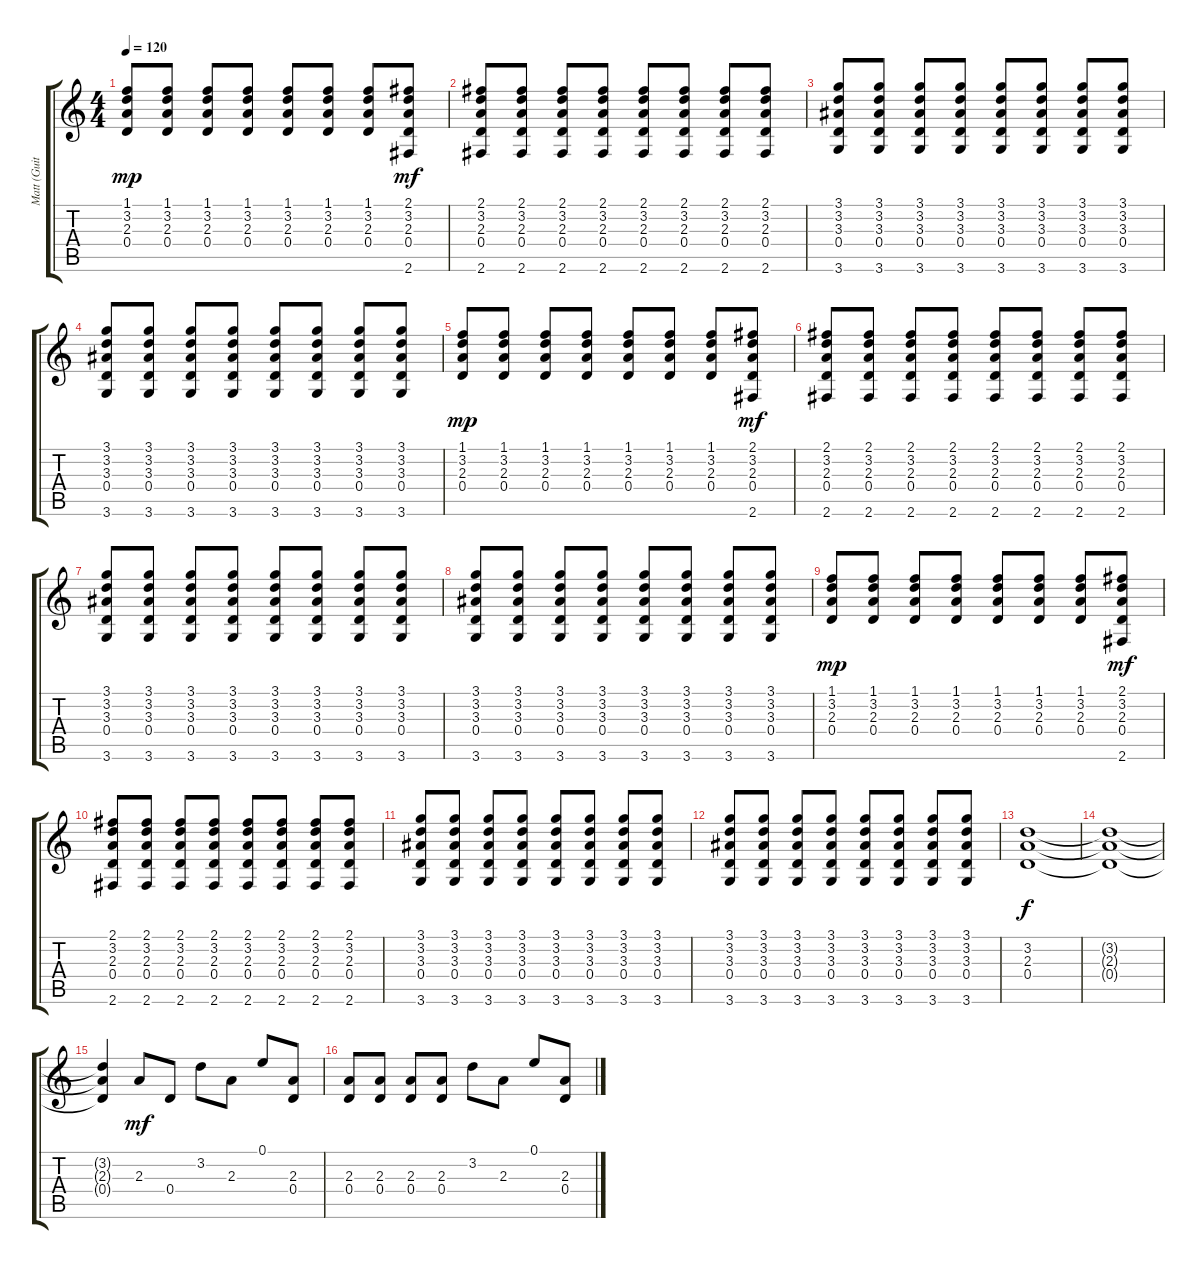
\track ("Matt (Guitar1)" "Matt (Guit") {instrument distortionguitar}
\staff {score tabs}
\tuning (E4 B3 G3 D3 A2 E2) {hide}
\ts (4 4)
\tempo 120
\clef g2
\ks c
(1.1 3.2 2.3 0.4).8{dy mp} (1.1 3.2 2.3 0.4).8 (1.1 3.2 2.3 0.4).8 (1.1 3.2 2.3 0.4).8 (1.1 3.2 2.3 0.4).8 (1.1 3.2 2.3 0.4).8 (1.1 3.2 2.3 0.4).8 (2.1 3.2 2.3 0.4 2.6).8{dy mf} |
(2.1 3.2 2.3 0.4 2.6).8 (2.1 3.2 2.3 0.4 2.6).8 (2.1 3.2 2.3 0.4 2.6).8 (2.1 3.2 2.3 0.4 2.6).8 (2.1 3.2 2.3 0.4 2.6).8 (2.1 3.2 2.3 0.4 2.6).8 (2.1 3.2 2.3 0.4 2.6).8 (2.1 3.2 2.3 0.4 2.6).8 |
(3.1 3.2 3.3 0.4 3.6).8 (3.1 3.2 3.3 0.4 3.6).8 (3.1 3.2 3.3 0.4 3.6).8 (3.1 3.2 3.3 0.4 3.6).8 (3.1 3.2 3.3 0.4 3.6).8 (3.1 3.2 3.3 0.4 3.6).8 (3.1 3.2 3.3 0.4 3.6).8 (3.1 3.2 3.3 0.4 3.6).8 |
(3.1 3.2 3.3 0.4 3.6).8 (3.1 3.2 3.3 0.4 3.6).8 (3.1 3.2 3.3 0.4 3.6).8 (3.1 3.2 3.3 0.4 3.6).8 (3.1 3.2 3.3 0.4 3.6).8 (3.1 3.2 3.3 0.4 3.6).8 (3.1 3.2 3.3 0.4 3.6).8 (3.1 3.2 3.3 0.4 3.6).8 |
(1.1 3.2 2.3 0.4).8{dy mp} (1.1 3.2 2.3 0.4).8 (1.1 3.2 2.3 0.4).8 (1.1 3.2 2.3 0.4).8 (1.1 3.2 2.3 0.4).8 (1.1 3.2 2.3 0.4).8 (1.1 3.2 2.3 0.4).8 (2.1 3.2 2.3 0.4 2.6).8{dy mf} |
(2.1 3.2 2.3 0.4 2.6).8 (2.1 3.2 2.3 0.4 2.6).8 (2.1 3.2 2.3 0.4 2.6).8 (2.1 3.2 2.3 0.4 2.6).8 (2.1 3.2 2.3 0.4 2.6).8 (2.1 3.2 2.3 0.4 2.6).8 (2.1 3.2 2.3 0.4 2.6).8 (2.1 3.2 2.3 0.4 2.6).8 |
(3.1 3.2 3.3 0.4 3.6).8 (3.1 3.2 3.3 0.4 3.6).8 (3.1 3.2 3.3 0.4 3.6).8 (3.1 3.2 3.3 0.4 3.6).8 (3.1 3.2 3.3 0.4 3.6).8 (3.1 3.2 3.3 0.4 3.6).8 (3.1 3.2 3.3 0.4 3.6).8 (3.1 3.2 3.3 0.4 3.6).8 |
(3.1 3.2 3.3 0.4 3.6).8 (3.1 3.2 3.3 0.4 3.6).8 (3.1 3.2 3.3 0.4 3.6).8 (3.1 3.2 3.3 0.4 3.6).8 (3.1 3.2 3.3 0.4 3.6).8 (3.1 3.2 3.3 0.4 3.6).8 (3.1 3.2 3.3 0.4 3.6).8 (3.1 3.2 3.3 0.4 3.6).8 |
(1.1 3.2 2.3 0.4).8{dy mp} (1.1 3.2 2.3 0.4).8 (1.1 3.2 2.3 0.4).8 (1.1 3.2 2.3 0.4).8 (1.1 3.2 2.3 0.4).8 (1.1 3.2 2.3 0.4).8 (1.1 3.2 2.3 0.4).8 (2.1 3.2 2.3 0.4 2.6).8{dy mf} |
(2.1 3.2 2.3 0.4 2.6).8 (2.1 3.2 2.3 0.4 2.6).8 (2.1 3.2 2.3 0.4 2.6).8 (2.1 3.2 2.3 0.4 2.6).8 (2.1 3.2 2.3 0.4 2.6).8 (2.1 3.2 2.3 0.4 2.6).8 (2.1 3.2 2.3 0.4 2.6).8 (2.1 3.2 2.3 0.4 2.6).8 |
(3.1 3.2 3.3 0.4 3.6).8 (3.1 3.2 3.3 0.4 3.6).8 (3.1 3.2 3.3 0.4 3.6).8 (3.1 3.2 3.3 0.4 3.6).8 (3.1 3.2 3.3 0.4 3.6).8 (3.1 3.2 3.3 0.4 3.6).8 (3.1 3.2 3.3 0.4 3.6).8 (3.1 3.2 3.3 0.4 3.6).8 |
(3.1 3.2 3.3 0.4 3.6).8 (3.1 3.2 3.3 0.4 3.6).8 (3.1 3.2 3.3 0.4 3.6).8 (3.1 3.2 3.3 0.4 3.6).8 (3.1 3.2 3.3 0.4 3.6).8 (3.1 3.2 3.3 0.4 3.6).8 (3.1 3.2 3.3 0.4 3.6).8 (3.1 3.2 3.3 0.4 3.6).8 |
(3.2 2.3 0.4).1{dy f} |
(3.2{t} 2.3{t} 0.4{t}).1 |
(3.2{t} 2.3{t} 0.4{t}).4 2.3.8{dy mf volume 8} 0.4.8 3.2.8 2.3.8 0.1.8 (2.3 0.4).8 |
(2.3 0.4).8 (2.3 0.4).8 (2.3 0.4).8 (2.3 0.4).8 3.2.8 2.3.8 0.1.8 (2.3 0.4).8
